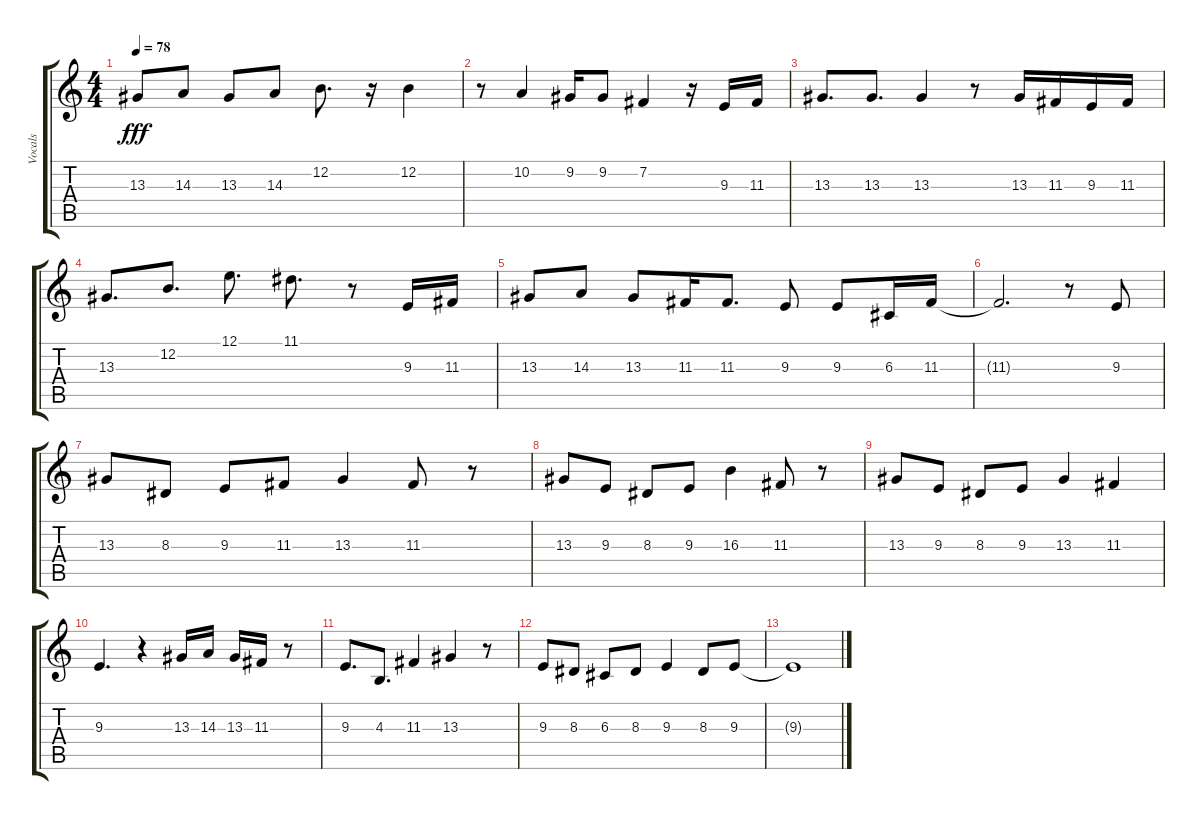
\track ("Vocals" "Vocals") {instrument choiraahs}
\staff {score tabs}
\tuning (E4 B3 G3 D3 A2 E2) {hide}
\ts (4 4)
\tempo 78
\clef g2
\ks c
13.3.8{dy fff} 14.3.8 13.3.8 14.3.8 12.2.8{d} r.16 12.2.4 |
r.8 10.2.4 9.2.16 9.2.8 7.2.4 r.16 9.3.16 11.3.16 |
13.3.8{d} 13.3.8{d} 13.3.4 r.8 13.3.16 11.3.16 9.3.16 11.3.16 |
13.3.8{d} 12.2.8{d} 12.1.8{d} 11.1.8{d} r.8 9.3.16 11.3.16 |
13.3.8 14.3.8 13.3.8 11.3.16 11.3.8{d} 9.3.8 9.3.8 6.3.16 11.3.16 |
11.3{t}.2{d} r.8 9.3.8 |
13.3.8 8.3.8 9.3.8 11.3.8 13.3.4 11.3.8 r.8 |
13.3.8 9.3.8 8.3.8 9.3.8 16.3.4 11.3.8 r.8 |
13.3.8 9.3.8 8.3.8 9.3.8 13.3.4 11.3.4 |
9.3.4{d} r.4 13.3.16 14.3.16 13.3.16 11.3.16 r.8 |
9.3.8{d} 4.3.8{d} 11.3.4 13.3.4 r.8 |
9.3.8 8.3.8 6.3.8 8.3.8 9.3.4 8.3.8 9.3.8 |
9.3{t}.1
